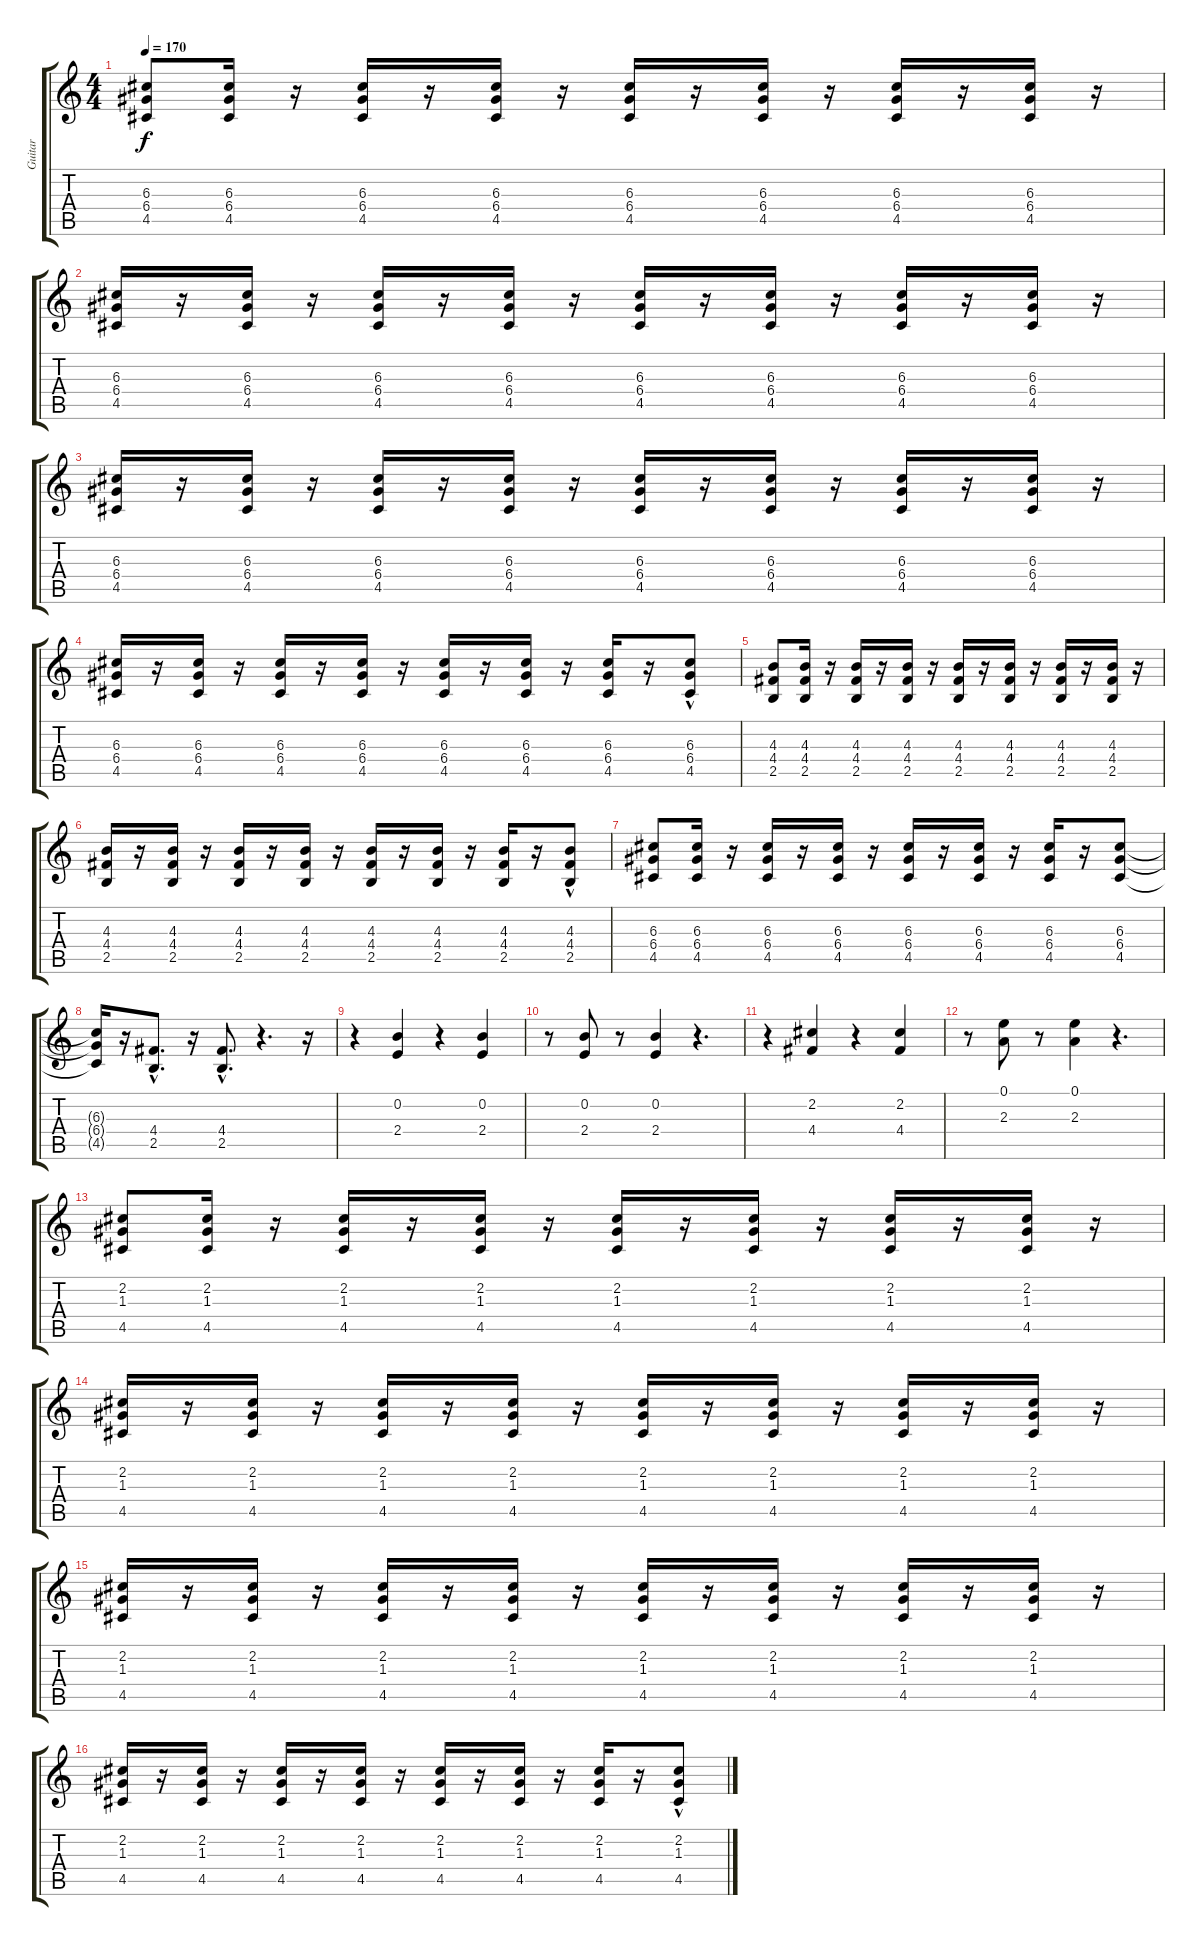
\track ("Guitar" "Guitar") {instrument distortionguitar}
\staff {score tabs}
\tuning (E4 B3 G3 D3 A2 E2) {hide}
\ts (4 4)
\tempo 170
\clef g2
\ks c
(6.3 6.4 4.5).8{dy f} (6.3 6.4 4.5).16 r.16 (6.3 6.4 4.5).16 r.16 (6.3 6.4 4.5).16 r.16 (6.3 6.4 4.5).16 r.16 (6.3 6.4 4.5).16 r.16 (6.3 6.4 4.5).16 r.16 (6.3 6.4 4.5).16 r.16 |
(6.3 6.4 4.5).16 r.16 (6.3 6.4 4.5).16 r.16 (6.3 6.4 4.5).16 r.16 (6.3 6.4 4.5).16 r.16 (6.3 6.4 4.5).16 r.16 (6.3 6.4 4.5).16 r.16 (6.3 6.4 4.5).16 r.16 (6.3 6.4 4.5).16 r.16 |
(6.3 6.4 4.5).16 r.16 (6.3 6.4 4.5).16 r.16 (6.3 6.4 4.5).16 r.16 (6.3 6.4 4.5).16 r.16 (6.3 6.4 4.5).16 r.16 (6.3 6.4 4.5).16 r.16 (6.3 6.4 4.5).16 r.16 (6.3 6.4 4.5).16 r.16 |
(6.3 6.4 4.5).16 r.16 (6.3 6.4 4.5).16 r.16 (6.3 6.4 4.5).16 r.16 (6.3 6.4 4.5).16 r.16 (6.3 6.4 4.5).16 r.16 (6.3 6.4 4.5).16 r.16 (6.3 6.4 4.5).16 r.16 (6.3{hac} 6.4{hac} 4.5{hac}).8 |
(4.3 4.4 2.5).8 (4.3 4.4 2.5).16 r.16 (4.3 4.4 2.5).16 r.16 (4.3 4.4 2.5).16 r.16 (4.3 4.4 2.5).16 r.16 (4.3 4.4 2.5).16 r.16 (4.3 4.4 2.5).16 r.16 (4.3 4.4 2.5).16 r.16 |
(4.3 4.4 2.5).16 r.16 (4.3 4.4 2.5).16 r.16 (4.3 4.4 2.5).16 r.16 (4.3 4.4 2.5).16 r.16 (4.3 4.4 2.5).16 r.16 (4.3 4.4 2.5).16 r.16 (4.3 4.4 2.5).16 r.16 (4.3{hac} 4.4{hac} 2.5{hac}).8 |
(6.3 6.4 4.5).8 (6.3 6.4 4.5).16 r.16 (6.3 6.4 4.5).16 r.16 (6.3 6.4 4.5).16 r.16 (6.3 6.4 4.5).16 r.16 (6.3 6.4 4.5).16 r.16 (6.3 6.4 4.5).16 r.16 (6.3 6.4 4.5).8 |
(6.3{t} 6.4{t} 4.5{t}).16 r.16 (4.4{hac} 2.5{hac}).8{d} r.16 (4.4{hac} 2.5{hac}).8{d} r.4{d} r.16 |
r.4 (0.2 2.4).4 r.4 (0.2 2.4).4 |
r.8 (0.2 2.4).8 r.8 (0.2 2.4).4 r.4{d} |
r.4 (2.2 4.4).4 r.4 (2.2 4.4).4 |
r.8 (0.1 2.3).8 r.8 (0.1 2.3).4 r.4{d} |
(2.2 1.3 4.5).8 (2.2 1.3 4.5).16 r.16 (2.2 1.3 4.5).16 r.16 (2.2 1.3 4.5).16 r.16 (2.2 1.3 4.5).16 r.16 (2.2 1.3 4.5).16 r.16 (2.2 1.3 4.5).16 r.16 (2.2 1.3 4.5).16 r.16 |
(2.2 1.3 4.5).16 r.16 (2.2 1.3 4.5).16 r.16 (2.2 1.3 4.5).16 r.16 (2.2 1.3 4.5).16 r.16 (2.2 1.3 4.5).16 r.16 (2.2 1.3 4.5).16 r.16 (2.2 1.3 4.5).16 r.16 (2.2 1.3 4.5).16 r.16 |
(2.2 1.3 4.5).16 r.16 (2.2 1.3 4.5).16 r.16 (2.2 1.3 4.5).16 r.16 (2.2 1.3 4.5).16 r.16 (2.2 1.3 4.5).16 r.16 (2.2 1.3 4.5).16 r.16 (2.2 1.3 4.5).16 r.16 (2.2 1.3 4.5).16 r.16 |
(2.2 1.3 4.5).16 r.16 (2.2 1.3 4.5).16 r.16 (2.2 1.3 4.5).16 r.16 (2.2 1.3 4.5).16 r.16 (2.2 1.3 4.5).16 r.16 (2.2 1.3 4.5).16 r.16 (2.2 1.3 4.5).16 r.16 (2.2{hac} 1.3{hac} 4.5{hac}).8
